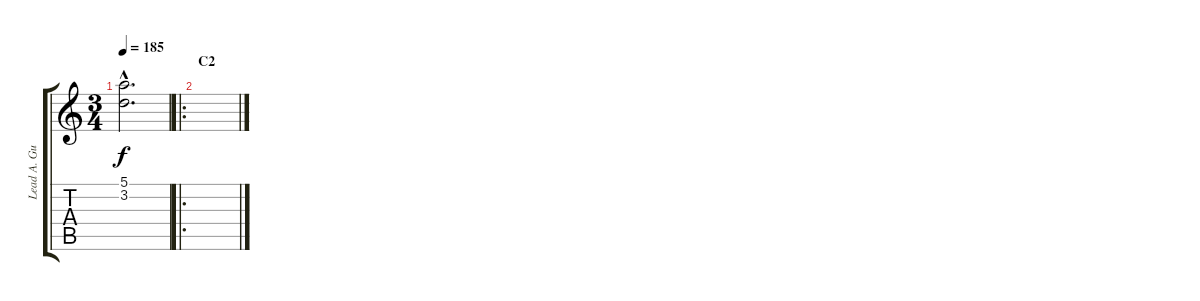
\track ("Lead A. Guitar" "Lead A. Gu") {instrument acousticguitarsteel}
\staff {score tabs}
\tuning (E4 B3 G3 D3 A2 E2) {hide}
\ts (3 4)
\tempo 185
\clef g2
\ks c
(5.1{hac t} 3.2{hac t}).2{d dy f} |
\ro
\section ("" "C2")
